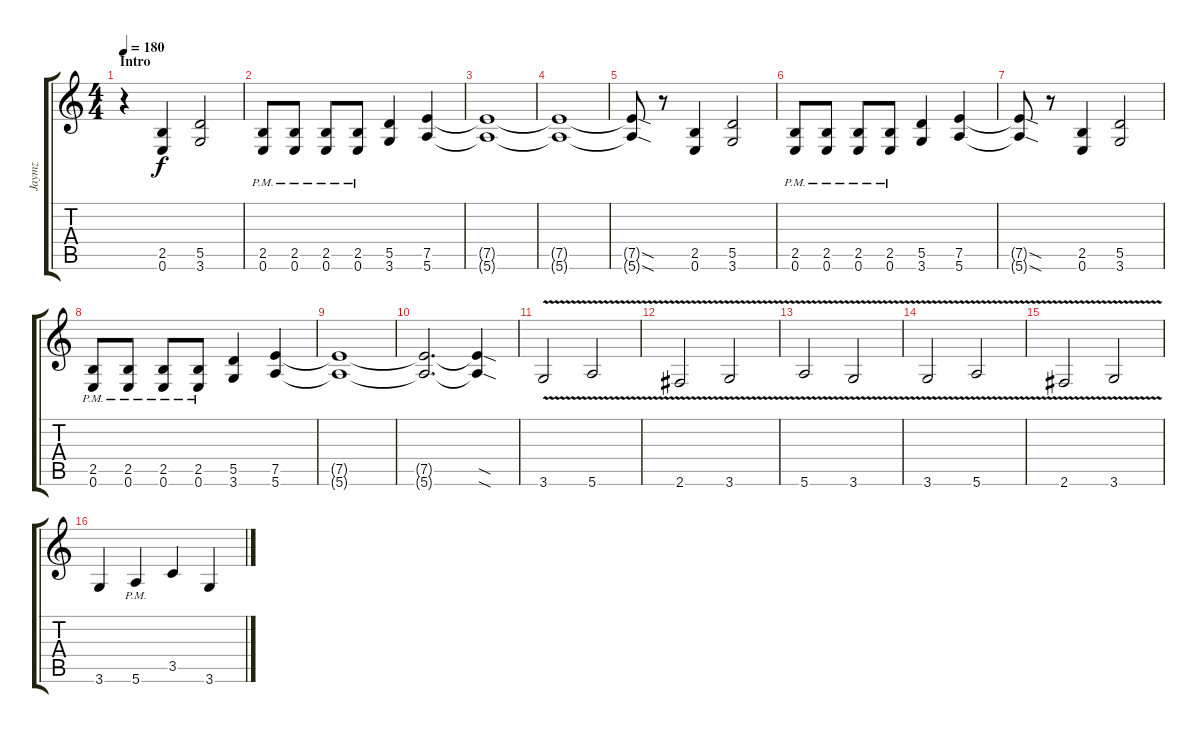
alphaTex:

\track ("Jaymz" "Jaymz") {instrument distortionguitar}
\staff {score tabs}
\tuning (E4 B3 G3 D3 A2 E2) {hide}
\ts (4 4)
\section ("" "Intro")
\tempo 180
\clef g2
\ks c
r.4{dy f instrument distortionguitar} (2.5 0.6).4 (5.5 3.6).2 |
(2.5{pm} 0.6{pm}).8 (2.5{pm} 0.6{pm}).8 (2.5{pm} 0.6{pm}).8 (2.5{pm} 0.6{pm}).8 (5.5 3.6).4 (7.5 5.6).4 |
(7.5{t} 5.6{t}).1 |
(7.5{t} 5.6{t}).1 |
(7.5{sod t} 5.6{sod t}).8 r.8 (2.5 0.6).4 (5.5 3.6).2 |
(2.5{pm} 0.6{pm}).8 (2.5{pm} 0.6{pm}).8 (2.5{pm} 0.6{pm}).8 (2.5{pm} 0.6{pm}).8 (5.5 3.6).4 (7.5 5.6).4 |
(7.5{sod t} 5.6{sod t}).8 r.8 (2.5 0.6).4 (5.5 3.6).2 |
(2.5{pm} 0.6{pm}).8 (2.5{pm} 0.6{pm}).8 (2.5{pm} 0.6{pm}).8 (2.5{pm} 0.6{pm}).8 (5.5 3.6).4 (7.5 5.6).4 |
(7.5{t} 5.6{t}).1 |
(7.5{t} 5.6{t}).2{d} (7.5{sod t} 5.6{sod t}).4 |
3.6{v}.2 5.6{v}.2 |
2.6{v}.2 3.6{v}.2 |
5.6{v}.2 3.6{v}.2 |
3.6{v}.2 5.6{v}.2 |
2.6{v}.2 3.6{v}.2 |
3.6.4 5.6{pm}.4 3.5.4 3.6.4
